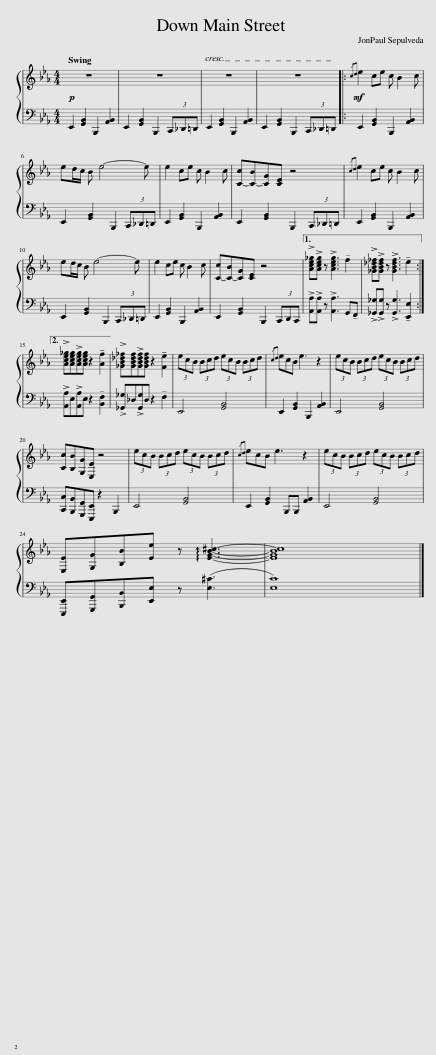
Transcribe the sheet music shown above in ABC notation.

X:1
%%score { 1 | 2 }
L:1/8
M:4/4
I:linebreak $
K:Eb
V:1 treble
V:2 bass
V:1
!p! z8 | z8 | z8 | z8 |:!mf!{/cd} e2 ce c B2 c |$ %5
 ed/c/ B e4- e | e2 ce c B2 c | [C-c][C-B][CG][CE] z4 |{/cd} e2 ce c B2 c |$ ed/c/ B e4- e | %10
 e2 ce c B2 c | [C-c][C-B][CG][CE] z4 |1 !>![Ace_g]!>![Aceg] z !>![Aceg]3 !tenuto!f2 | !>![_GB_d_f]!>![GBdf] z !>![GBdf]3 !tenuto!e2 :|2$ !>![Ace_g][Aceg]!>![Aceg][Aceg] z2 !tenuto![Af]2 || %15
 !>![_GB_d_f][GBdf]!>![GBdf][GBdf] z2 !tenuto![Fe]2 | (3ecB (3Bcd (3ecB (3Bcd |{/cd} ecB e3 z2 | (3ecB (3Bcd (3ecB (3Bcd |$ [Cc][B,B][G,G][E,E] z4 | %20
 (3ecB (3Bcd (3ecB (3Bcd |{/cd} ecB e3 z2 | (3ecB (3Bcd (3ecB (3Bcd |$ [E,E][G,G][B,B][Ee] z !arpeggio![EGB^c]3- | [EGBc]8 |] %25
V:2
 E,,2 [G,,B,,]2 B,,,2 [A,,B,,]2 | E,,2 [G,,B,,]2 B,,,2 (3C,,_D,,=D,, | E,,2 [G,,B,,]2 B,,,2 [A,,B,,]2 | E,,2 [G,,B,,]2 B,,,2 (3C,,_D,,=D,, |: E,,2 [G,,B,,]2 B,,,2 [A,,B,,]2 |$ %5
 E,,2 [G,,B,,]2 B,,,2 (3C,,_D,,=D,, | E,,2 [G,,B,,]2 B,,,2 [A,,B,,]2 | E,,2 [G,,B,,]2 B,,,2 (3C,,_D,,=D,, | E,,2 [G,,B,,]2 B,,,2 [A,,B,,]2 |$ E,,2 [G,,B,,]2 B,,,2 (3C,,_D,,=D,, | %10
 E,,2 [G,,B,,]2 B,,,2 [A,,B,,]2 | E,,2 [G,,B,,]2 B,,,2 (3C,,D,,C,, |1 !>![A,,A,]!>![A,,A,] z !>![A,,A,]3 G,,!tenuto!F,, | !>![_G,,_G,]!>![G,,G,] z !>![G,,G,]3 !tenuto![E,,E,]2 :|2$ !>![A,,A,]E,!>![A,,A,]E, z2 !tenuto![B,,F,]2 || %15
 !>![_G,,_G,]_D,!>![G,,G,]D, z2 !tenuto!F,2 | E,,4 [G,,B,,]4 | E,,2 [G,,B,,]2 B,,,2 [A,,B,,]2 | E,,4 [G,,B,,]4 |$ [C,,C,][B,,,B,,][G,,,G,,][E,,,E,,] z2 B,,,2 | %20
 E,,4 [G,,B,,]4 | E,,2 [G,,B,,]2 B,,,B,,, [A,,B,,]2 | E,,4 [G,,B,,]4 |$ [E,,,E,,][G,,,G,,][B,,,B,,][E,,E,] z ([E,^C]3 | [E,C]8) |] %25
